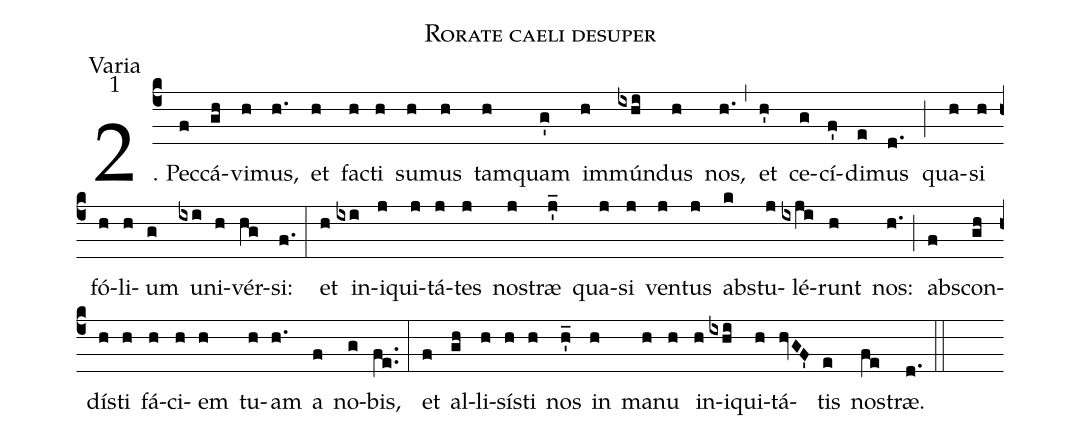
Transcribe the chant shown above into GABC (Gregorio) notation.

name:Rorate caeli desuper;
office-part:Varia;
mode:1;
%%
(c4) 2. Pec(f)cá(gh)vi(h)mus,(h.) et(h) fac(h)ti(h) su(h)mus(h) tam(h)quam(g') im(h)mún(ixhi)dus(h) nos,(h.) (,) et(h') ce(g)cí(f')di(e)mus(d.) (;) qua(h)si(h) fó(h)li(h)um(g) u(ixi)ni(h)vér(hg)si:(f.) (:)
et(h) in(ixi)i(j)qui(j)tá(j)tes(j) nos(j)træ(j'_) qua(j)si(j) ven(j)tus(j) abs(k)tu(j)lé(ixji)runt(h) nos:(h.) (;) abs(f)con(gh)dís(h)ti(h) fá(h)ci(h)em(h) tu(h)am(h.) a(f) no(g)bis,(fe..) (:)
et(f) al(gh)li(h)sís(h)ti(h) nos(h'_) in(h) ma(h)nu(h) in(h)i(ixhi)qui(h)tá(hvGF')tis(e) nos(fe)træ.(d.) (::)
(Z-)
